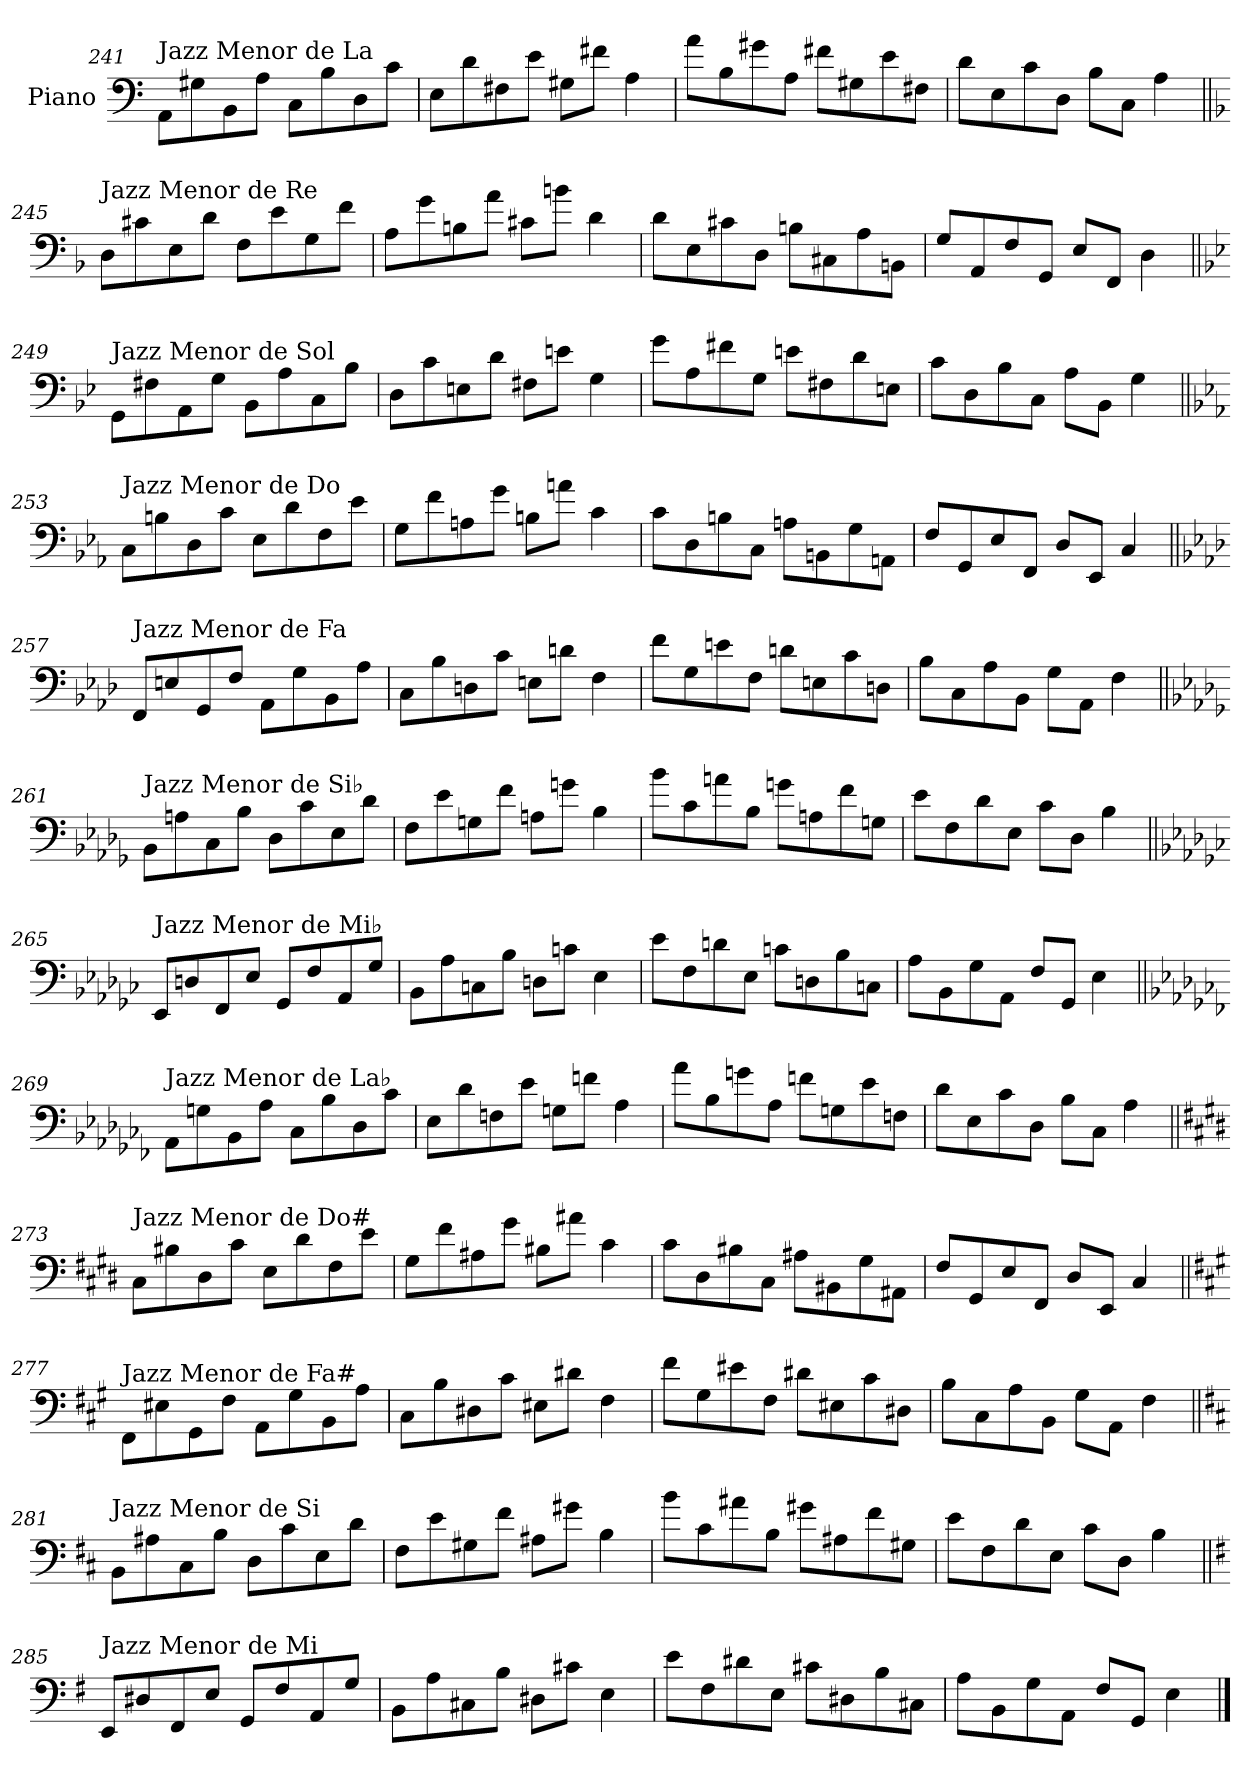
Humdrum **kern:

**kern
*part1
*staff1
*I"Piano
*I'Pno.
!!LO:PB:g=z
*clefF4
*k[]
=241
!LO:TX:a:t=Jazz Menor de La
8AA\L
8G#X\
8BB\
8A\J
8C\L
8B\
8D\
8c\J
=242
8E\L
8d\
8F#X\
8e\J
8G#X\L
8f#X\J
4A\
=243
8a\L
8B\
8g#X\
8A\J
8f#X\L
8G#X\
8e\
8F#X\J
=244
8d\L
8E\
8c\
8D\J
8B\L
8C\J
4A\
!!LO:LB:g=z
=245||
*k[b-]
!LO:TX:a:t=Jazz Menor de Re
8D\L
8c#X\
8E\
8d\J
8F\L
8e\
8G\
8f\J
=246
8A\L
8g\
8Bn\
8a\J
8c#X\L
8bn\J
4d\
=247
8d\L
8E\
8c#X\
8D\J
8Bn\L
8C#X\
8A\
8BBn\J
=248
8G/L
8AA/
8F/
8GG/J
8E/L
8FF/J
4D\
!!LO:LB:g=z
=249||
*k[b-e-]
!LO:TX:a:t=Jazz Menor de Sol
8GG\L
8F#X\
8AA\
8G\J
8BB-\L
8A\
8C\
8B-\J
=250
8D\L
8c\
8En\
8d\J
8F#X\L
8en\J
4G\
=251
8g\L
8A\
8f#X\
8G\J
8en\L
8F#X\
8d\
8En\J
=252
8c\L
8D\
8B-\
8C\J
8A\L
8BB-\J
4G\
!!LO:LB:g=z
=253||
*k[b-e-a-]
!LO:TX:a:t=Jazz Menor de Do
8C\L
8Bn\
8D\
8c\J
8E-\L
8d\
8F\
8e-\J
=254
8G\L
8f\
8An\
8g\J
8Bn\L
8an\J
4c\
=255
8c\L
8D\
8Bn\
8C\J
8An\L
8BBn\
8G\
8AAn\J
=256
8F/L
8GG/
8E-/
8FF/J
8D/L
8EE-/J
4C/
!!LO:LB:g=z
=257||
*k[b-e-a-d-]
!LO:TX:a:t=Jazz Menor de Fa
8FF/L
8En/
8GG/
8F/J
8AA-\L
8G\
8BB-\
8A-\J
=258
8C\L
8B-\
8Dn\
8c\J
8En\L
8dn\J
4F\
=259
8f\L
8G\
8en\
8F\J
8dn\L
8En\
8c\
8Dn\J
=260
8B-\L
8C\
8A-\
8BB-\J
8G\L
8AA-\J
4F\
!!LO:LB:g=z
=261||
*k[b-e-a-d-g-]
!LO:TX:a:t=Jazz Menor de Si♭
8BB-\L
8An\
8C\
8B-\J
8D-\L
8c\
8E-\
8d-\J
=262
8F\L
8e-\
8Gn\
8f\J
8An\L
8gn\J
4B-\
=263
8b-\L
8c\
8an\
8B-\J
8gn\L
8An\
8f\
8Gn\J
=264
8e-\L
8F\
8d-\
8E-\J
8c\L
8D-\J
4B-\
!!LO:PB:g=z
=265||
*k[b-e-a-d-g-c-]
!LO:TX:a:t=Jazz Menor de Mi♭
8EE-/L
8Dn/
8FF/
8E-/J
8GG-/L
8F/
8AA-/
8G-/J
=266
8BB-\L
8A-\
8Cn\
8B-\J
8Dn\L
8cn\J
4E-\
=267
8e-\L
8F\
8dn\
8E-\J
8cn\L
8Dn\
8B-\
8Cn\J
=268
8A-\L
8BB-\
8G-\
8AA-\J
8F/L
8GG-/J
4E-\
!!LO:LB:g=z
=269||
*k[b-e-a-d-g-c-f-]
!LO:TX:a:t=Jazz Menor de La♭
8AA-\L
8Gn\
8BB-\
8A-\J
8C-\L
8B-\
8D-\
8c-\J
=270
8E-\L
8d-\
8Fn\
8e-\J
8Gn\L
8fn\J
4A-\
=271
8a-\L
8B-\
8gn\
8A-\J
8fn\L
8Gn\
8e-\
8Fn\J
=272
8d-\L
8E-\
8c-\
8D-\J
8B-\L
8C-\J
4A-\
!!LO:LB:g=z
=273||
*k[f#c#g#d#]
!LO:TX:a:t=Jazz Menor de Do#
8C#\L
8B#X\
8D#\
8c#\J
8E\L
8d#\
8F#\
8e\J
=274
8G#\L
8f#\
8A#X\
8g#\J
8B#X\L
8a#X\J
4c#\
=275
8c#\L
8D#\
8B#X\
8C#\J
8A#X\L
8BB#X\
8G#\
8AA#X\J
=276
8F#/L
8GG#/
8E/
8FF#/J
8D#/L
8EE/J
4C#/
!!LO:LB:g=z
=277||
*k[f#c#g#]
!LO:TX:a:t=Jazz Menor de Fa#
8FF#\L
8E#X\
8GG#\
8F#\J
8AA\L
8G#\
8BB\
8A\J
=278
8C#\L
8B\
8D#X\
8c#\J
8E#X\L
8d#X\J
4F#\
=279
8f#\L
8G#\
8e#X\
8F#\J
8d#X\L
8E#X\
8c#\
8D#X\J
=280
8B\L
8C#\
8A\
8BB\J
8G#\L
8AA\J
4F#\
!!LO:LB:g=z
=281||
*k[f#c#]
!LO:TX:a:t=Jazz Menor de Si
8BB\L
8A#X\
8C#\
8B\J
8D\L
8c#\
8E\
8d\J
=282
8F#\L
8e\
8G#X\
8f#\J
8A#X\L
8g#X\J
4B\
=283
8b\L
8c#\
8a#X\
8B\J
8g#X\L
8A#X\
8f#\
8G#X\J
=284
8e\L
8F#\
8d\
8E\J
8c#\L
8D\J
4B\
!!LO:LB:g=z
=285||
*k[f#]
!LO:TX:a:t=Jazz Menor de Mi
8EE/L
8D#X/
8FF#/
8E/J
8GG/L
8F#/
8AA/
8G/J
=286
8BB\L
8A\
8C#X\
8B\J
8D#X\L
8c#X\J
4E\
=287
8e\L
8F#\
8d#X\
8E\J
8c#X\L
8D#X\
8B\
8C#X\J
=288
8A\L
8BB\
8G\
8AA\J
8F#/L
8GG/J
4E\
==
*-
